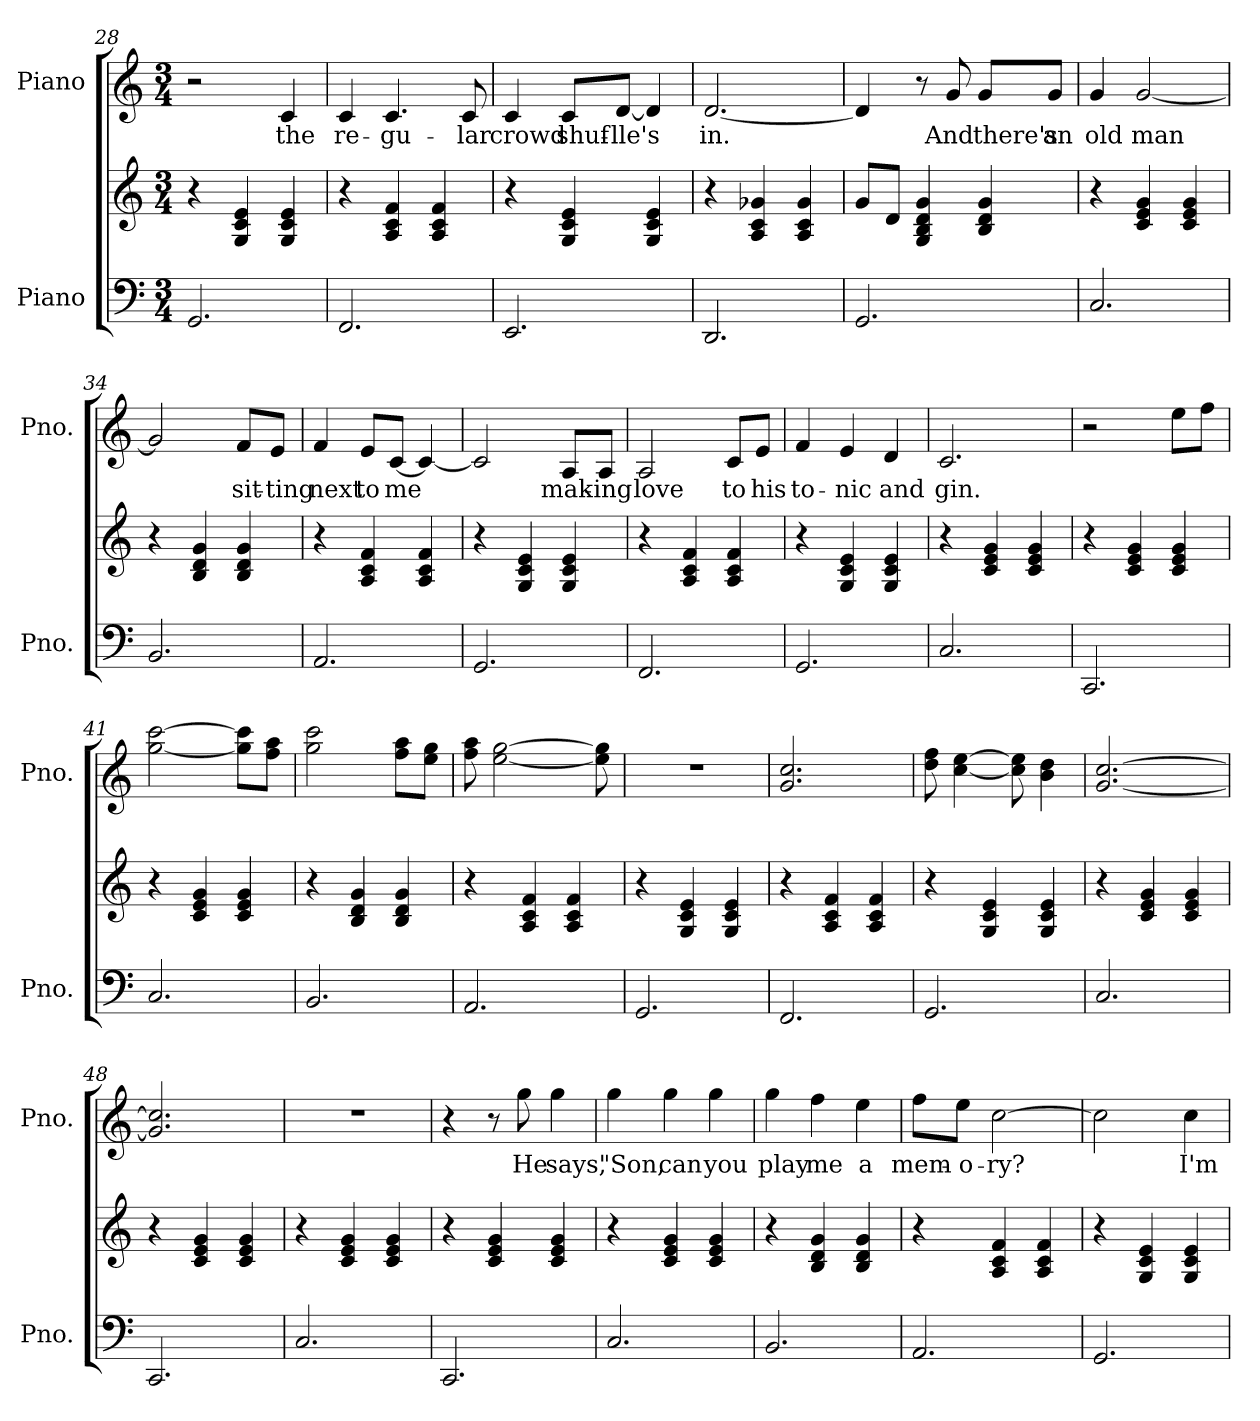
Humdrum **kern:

**kern	**kern	**kern	**text
*part2	*part2	*part1	*part1
*staff3	*staff2	*staff1	*staff1
*I"Piano	*	*I"Piano	*
*I'Pno.	*	*I'Pno.	*
*clefF4	*clefG2	*clefG2	*
*k[]	*k[]	*k[]	*
*M3/4	*M3/4	*M3/4	*
=28	=28	=28	=28
2.GG/	4r	2r	.
.	4G/ 4c/ 4e/	.	.
.	4G/ 4c/ 4e/	4c/	the
=29	=29	=29	=29
2.FF/	4r	4c/	re-
.	4A/ 4c/ 4f/	4.c/	-gu-
.	4A/ 4c/ 4f/	.	.
.	.	8c/	-lar
=30	=30	=30	=30
2.EE/	4r	4c/	crowd
.	4G/ 4c/ 4e/	8c/L	shuf-
.	.	[8d/J	-lle's
.	4G/ 4c/ 4e/	4d/]	.
=31	=31	=31	=31
2.DD/	4r	[2.d/	in.
.	4A/ 4c/ 4g-X/	.	.
.	4A/ 4c/ 4g-/	.	.
!!LO:LB:g=z
=32	=32	=32	=32
2.GG/	8g/L	4d/]	.
.	8d/J	.	.
.	4G/ 4B/ 4d/ 4g/	8r	.
.	.	8g/	And
.	4B/ 4d/ 4g/	8g/L	there's
.	.	8g/J	an
=33	=33	=33	=33
2.C/	4r	4g/	old
.	4c/ 4e/ 4g/	[2g/	man
.	4c/ 4e/ 4g/	.	.
=34	=34	=34	=34
2.BB/	4r	2g/]	.
.	4B/ 4d/ 4g/	.	.
.	4B/ 4d/ 4g/	8f/L	sit-
.	.	8e/J	-ting
=35	=35	=35	=35
2.AA/	4r	4f/	next
.	4A/ 4c/ 4f/	8e/L	to
.	.	[8c/J	me
.	4A/ 4c/ 4f/	4c/_	.
=36	=36	=36	=36
2.GG/	4r	2c/]	.
.	4G/ 4c/ 4e/	.	.
.	4G/ 4c/ 4e/	8A/L	mak-
.	.	8A/J	-ing
=37	=37	=37	=37
2.FF/	4r	2A/	love
.	4A/ 4c/ 4f/	.	.
.	4A/ 4c/ 4f/	8c/L	to
.	.	8e/J	his
!!LO:PB:g=z
=38	=38	=38	=38
2.GG/	4r	4f/	to-
.	4G/ 4c/ 4e/	4e/	-nic
.	4G/ 4c/ 4e/	4d/	and
=39	=39	=39	=39
2.C/	4r	2.c/	gin.
.	4c/ 4e/ 4g/	.	.
.	4c/ 4e/ 4g/	.	.
=40	=40	=40	=40
2.CC/	4r	2r	.
.	4c/ 4e/ 4g/	.	.
.	4c/ 4e/ 4g/	8ee\L	.
.	.	8ff\J	.
=41	=41	=41	=41
2.C/	4r	[2gg\ [2ccc\	.
.	4c/ 4e/ 4g/	.	.
.	4c/ 4e/ 4g/	8gg\] 8ccc\]L	.
.	.	8ff\ 8aa\J	.
=42	=42	=42	=42
2.BB/	4r	2gg\ 2ccc\	.
.	4B/ 4d/ 4g/	.	.
.	4B/ 4d/ 4g/	8ff\ 8aa\L	.
.	.	8ee\ 8gg\J	.
=43	=43	=43	=43
2.AA/	4r	8ff\ 8aa\	.
.	.	[2ee\ [2gg\	.
.	4A/ 4c/ 4f/	.	.
.	4A/ 4c/ 4f/	.	.
.	.	8ee\] 8gg\]	.
=44	=44	=44	=44
2.GG/	4r	2.r	.
.	4G/ 4c/ 4e/	.	.
.	4G/ 4c/ 4e/	.	.
=45	=45	=45	=45
2.FF/	4r	2.g/ 2.cc/	.
.	4A/ 4c/ 4f/	.	.
.	4A/ 4c/ 4f/	.	.
!!LO:LB:g=z
=46	=46	=46	=46
2.GG/	4r	8dd\ 8ff\	.
.	.	[4cc\ [4ee\	.
.	4G/ 4c/ 4e/	.	.
.	.	8cc\] 8ee\]	.
.	4G/ 4c/ 4e/	4b\ 4dd\	.
=47	=47	=47	=47
2.C/	4r	[2.g/ [2.cc/	.
.	4c/ 4e/ 4g/	.	.
.	4c/ 4e/ 4g/	.	.
=48	=48	=48	=48
2.CC/	4r	2.g/] 2.cc/]	.
.	4c/ 4e/ 4g/	.	.
.	4c/ 4e/ 4g/	.	.
=49	=49	=49	=49
2.C/	4r	2.r	.
.	4c/ 4e/ 4g/	.	.
.	4c/ 4e/ 4g/	.	.
=50	=50	=50	=50
2.CC/	4r	4r	.
.	4c/ 4e/ 4g/	8r	.
.	.	8gg\	He
.	4c/ 4e/ 4g/	4gg\	says,
=51	=51	=51	=51
2.C/	4r	4gg\	"Son,
.	4c/ 4e/ 4g/	4gg\	can
.	4c/ 4e/ 4g/	4gg\	you
=52	=52	=52	=52
2.BB/	4r	4gg\	play
.	4B/ 4d/ 4g/	4ff\	me
.	4B/ 4d/ 4g/	4ee\	a
!!LO:LB:g=z
=53	=53	=53	=53
2.AA/	4r	8ff\L	mem-
.	.	8ee\J	-o-
.	4A/ 4c/ 4f/	[2cc\	-ry?
.	4A/ 4c/ 4f/	.	.
=54	=54	=54	=54
2.GG/	4r	2cc\]	.
.	4G/ 4c/ 4e/	.	.
.	4G/ 4c/ 4e/	4cc\	I'm
=	=	=	=
*-	*-	*-	*-
